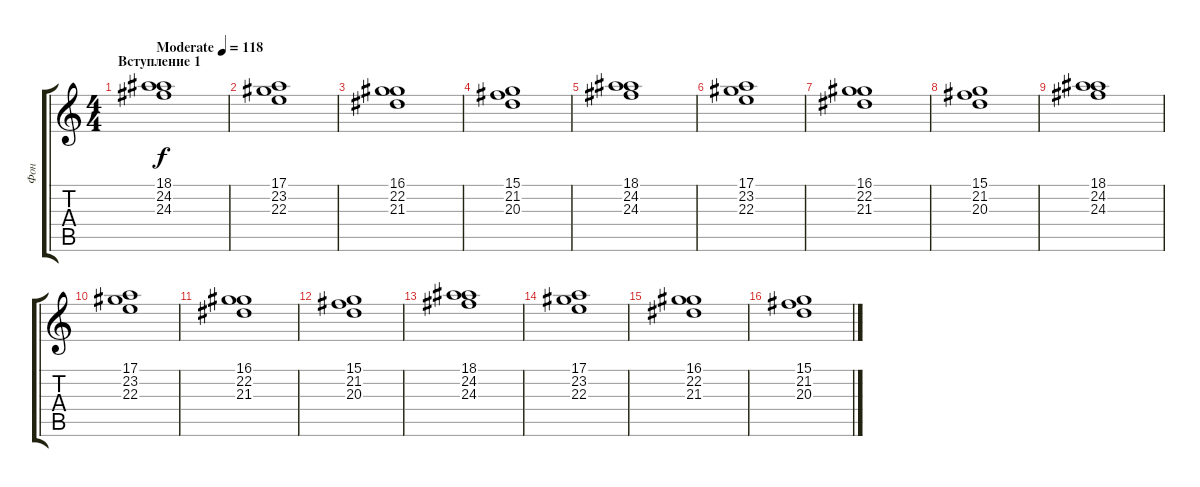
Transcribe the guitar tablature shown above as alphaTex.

\track ("Фон" "Фон") {instrument stringensemble1}
\staff {score tabs}
\tuning (Eb4 Bb3 Gb3 Db3 Ab2 Eb2) {hide}
\ts (4 4)
\section ("" "Вступление 1")
\tempo (118 "Moderate")
\clef g2
\ks c
(18.1 24.2 24.3).1{dy f instrument stringensemble1} |
(17.1 23.2 22.3).1 |
(16.1 22.2 21.3).1 |
(15.1 21.2 20.3).1 |
(18.1 24.2 24.3).1 |
(17.1 23.2 22.3).1 |
(16.1 22.2 21.3).1 |
(15.1 21.2 20.3).1 |
(18.1 24.2 24.3).1 |
(17.1 23.2 22.3).1 |
(16.1 22.2 21.3).1 |
(15.1 21.2 20.3).1 |
(18.1 24.2 24.3).1 |
(17.1 23.2 22.3).1 |
(16.1 22.2 21.3).1 |
(15.1 21.2 20.3).1
